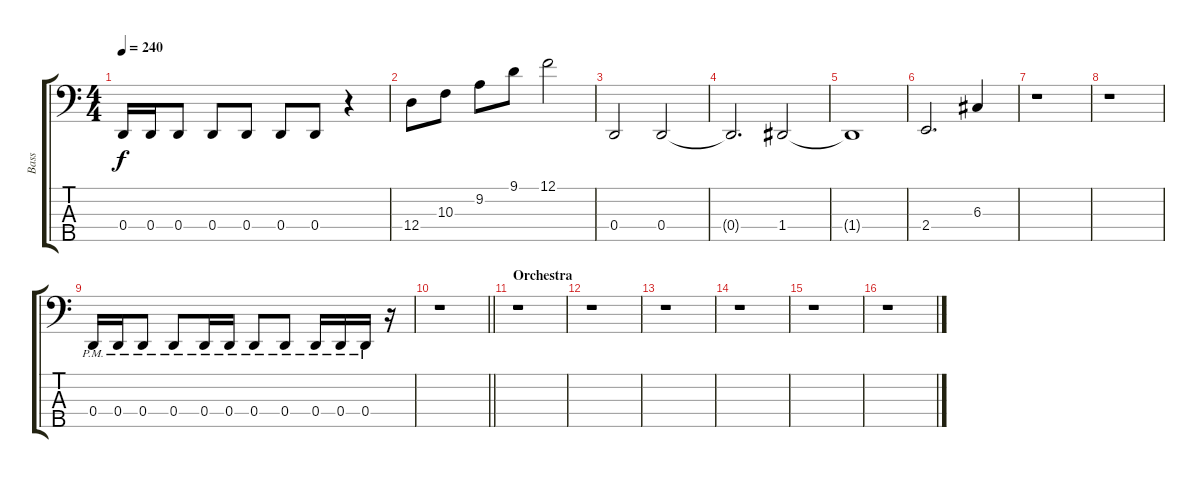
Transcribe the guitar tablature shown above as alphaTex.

\track ("Bass" "Bass") {instrument electricbasspick}
\staff {score tabs}
\tuning (F2 C2 G1 D1 A0) {hide}
\ts (4 4)
\tempo 240
\clef f4
\ks c
0.4.16{dy f} 0.4.16 0.4.8 0.4.8 0.4.8 0.4.8 0.4.8 r.4 |
12.4.8 10.3.8 9.2.8 9.1.8 12.1.2 |
0.4.2 0.4.2 |
0.4{t}.2{d} 1.4.2 |
1.4{t}.1 |
2.4.2{d} 6.3.4 |
r.1 |
r.1 |
0.4{pm}.16 0.4{pm}.16 0.4{pm}.8 0.4{pm}.8 0.4{pm}.16 0.4{pm}.16 0.4{pm}.8 0.4{pm}.8 0.4{pm}.16 0.4{pm}.16 0.4{pm}.16 r.16 |
\barLineRight lightlight
r.1 |
\section ("" "Orchestra")
r.1 |
r.1 |
r.1 |
r.1 |
r.1 |
r.1
